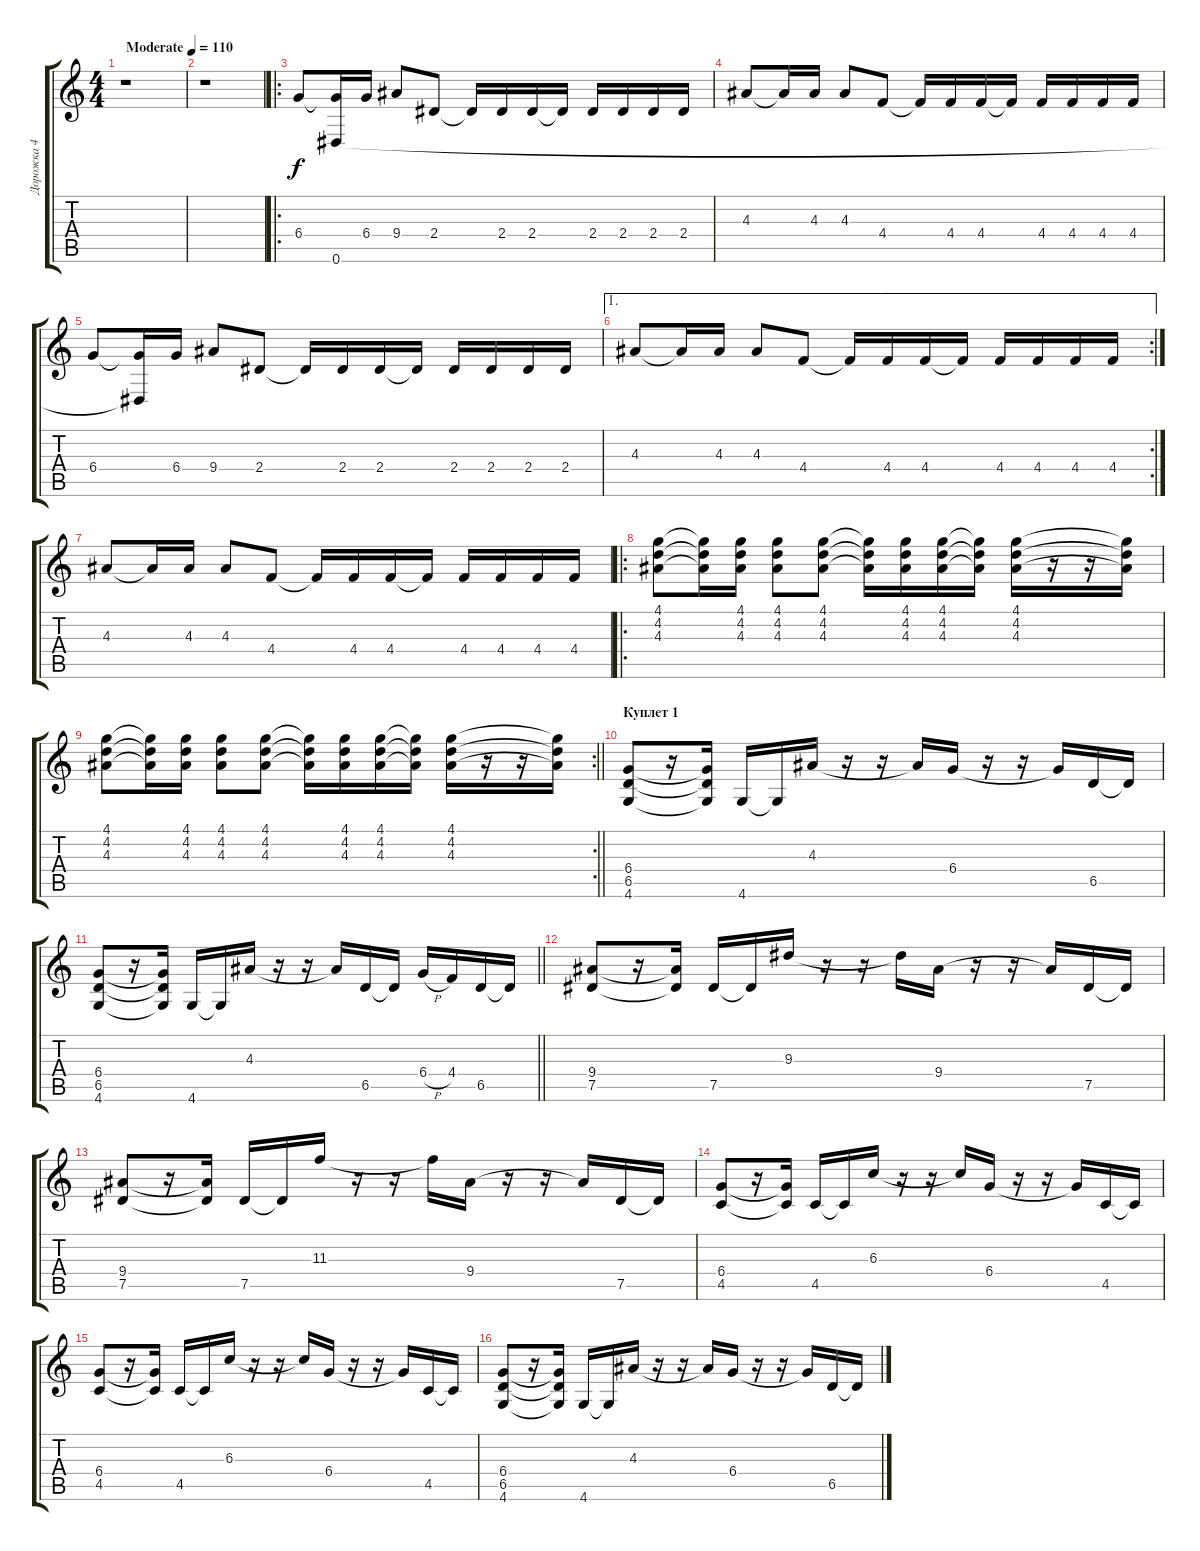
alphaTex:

\track ("Дорожка 4" "Дорожка 4") {instrument overdrivenguitar}
\staff {score tabs}
\tuning (Eb4 Bb3 Gb3 Db3 Ab2 Eb2) {hide}
\ts (4 4)
\tempo (110 "Moderate")
\clef g2
\ks c
r.1{dy f instrument overdrivenguitar} |
r.1 |
\ro
6.4.8 (6.4{t} 0.6).16 6.4.16 9.4.8 2.4.8 2.4{t}.16 2.4.16 2.4.16 2.4{t}.16 2.4.16 2.4.16 2.4.16 2.4.16 |
4.3.8 4.3{t}.16 4.3.16 4.3.8 4.4.8 4.4{t}.16 4.4.16 4.4.16 4.4{t}.16 4.4.16 4.4.16 4.4.16 4.4.16 |
6.4.8 (6.4{t} 0.6{t}).16 6.4.16 9.4.8 2.4.8 2.4{t}.16 2.4.16 2.4.16 2.4{t}.16 2.4.16 2.4.16 2.4.16 2.4.16 |
\ae 1
\rc 2
4.3.8 4.3{t}.16 4.3.16 4.3.8 4.4.8 4.4{t}.16 4.4.16 4.4.16 4.4{t}.16 4.4.16 4.4.16 4.4.16 4.4.16 |
4.3.8 4.3{t}.16 4.3.16 4.3.8 4.4.8 4.4{t}.16 4.4.16 4.4.16 4.4{t}.16 4.4.16 4.4.16 4.4.16 4.4.16 |
\ro
(4.1 4.2 4.3).8{instrument electricguitarjazz} (4.1{t} 4.2{t} 4.3{t}).16 (4.1 4.2 4.3).16 (4.1 4.2 4.3).8 (4.1 4.2 4.3).8 (4.1{t} 4.2{t} 4.3{t}).16 (4.1 4.2 4.3).16 (4.1 4.2 4.3).16 (4.1{t} 4.2{t} 4.3{t}).16 (4.1 4.2 4.3).16 r.16 r.16 (4.1{t} 4.2{t} 4.3{t}).16 |
\rc 2
\barLineRight lightlight
(4.1 4.2 4.3).8{instrument electricguitarjazz} (4.1{t} 4.2{t} 4.3{t}).16 (4.1 4.2 4.3).16 (4.1 4.2 4.3).8 (4.1 4.2 4.3).8 (4.1{t} 4.2{t} 4.3{t}).16 (4.1 4.2 4.3).16 (4.1 4.2 4.3).16 (4.1{t} 4.2{t} 4.3{t}).16 (4.1 4.2 4.3).16 r.16 r.16 (4.1{t} 4.2{t} 4.3{t}).16 |
\section ("" "Куплет 1")
(6.4 6.5 4.6).8{instrument electricguitarjazz} r.16 (6.4{t} 6.5{t} 4.6{t}).16 4.6.16 4.6{t}.16 4.3.16 r.16 r.16 4.3{t}.16 6.4.16 r.16 r.16 6.4{t}.16 6.5.16 6.5{t}.16 |
\barLineRight lightlight
(6.4 6.5 4.6).8{instrument electricguitarjazz} r.16 (6.4{t} 6.5{t} 4.6{t}).16 4.6.16 4.6{t}.16 4.3.16 r.16 r.16 4.3{t}.16 6.5.16 6.5{t}.16 6.4{h}.16 4.4.16 6.5.16 6.5{t}.16 |
(9.4 7.5).8{instrument electricguitarjazz} r.16 (9.4{t} 7.5{t}).16 7.5.16 7.5{t}.16 9.3.16 r.16 r.16 9.3{t}.16 9.4.16 r.16 r.16 9.4{t}.16 7.5.16 7.5{t}.16 |
(9.4 7.5).8{instrument electricguitarjazz} r.16 (9.4{t} 7.5{t}).16 7.5.16 7.5{t}.16 11.3.16 r.16 r.16 11.3{t}.16 9.4.16 r.16 r.16 9.4{t}.16 7.5.16 7.5{t}.16 |
(6.4 4.5).8{instrument electricguitarjazz} r.16 (6.4{t} 4.5{t}).16 4.5.16 4.5{t}.16 6.3.16 r.16 r.16 6.3{t}.16 6.4.16 r.16 r.16 6.4{t}.16 4.5.16 4.5{t}.16 |
(6.4 4.5).8{instrument electricguitarjazz} r.16 (6.4{t} 4.5{t}).16 4.5.16 4.5{t}.16 6.3.16 r.16 r.16 6.3{t}.16 6.4.16 r.16 r.16 6.4{t}.16 4.5.16 4.5{t}.16 |
(6.4 6.5 4.6).8{instrument electricguitarjazz} r.16 (6.4{t} 6.5{t} 4.6{t}).16 4.6.16 4.6{t}.16 4.3.16 r.16 r.16 4.3{t}.16 6.4.16 r.16 r.16 6.4{t}.16 6.5.16 6.5{t}.16
